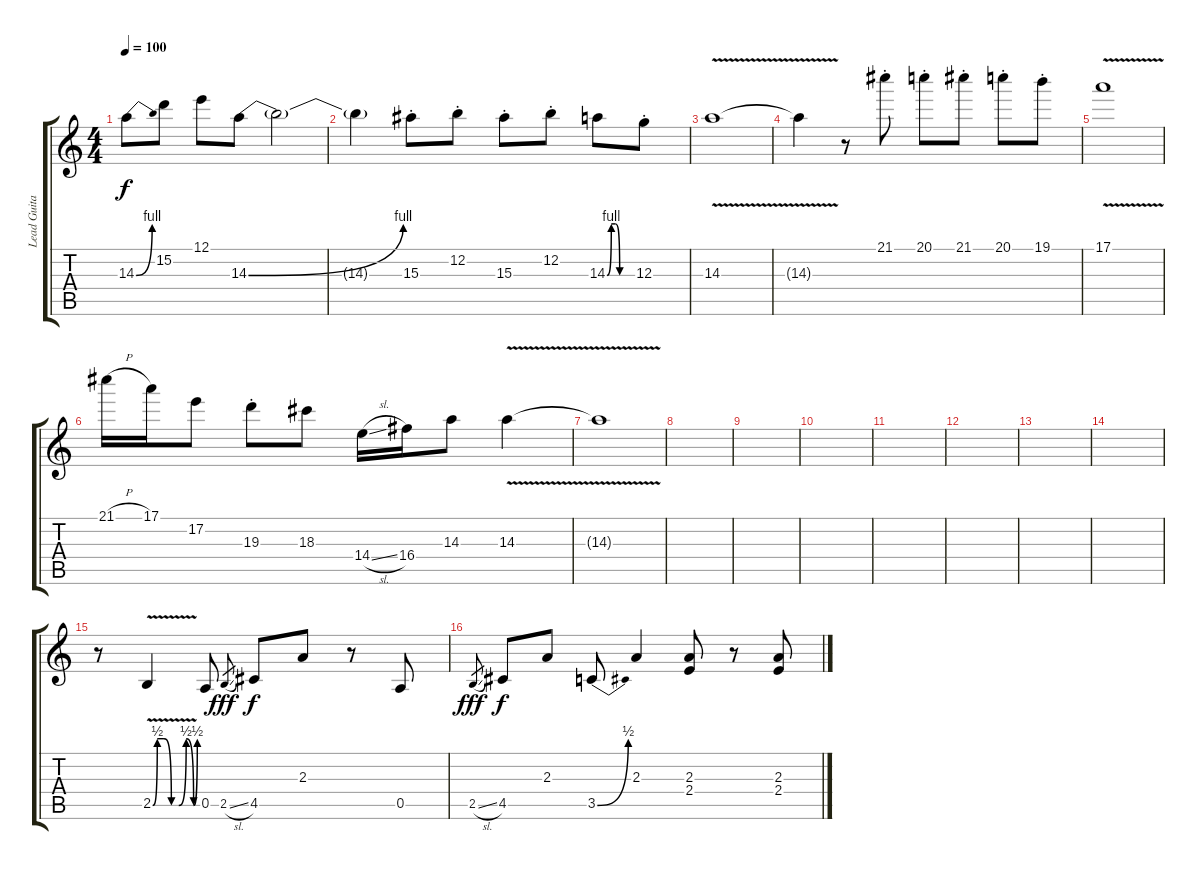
\track ("Lead Guitar" "Lead Guita") {instrument overdrivenguitar}
\staff {score tabs}
\tuning (E4 B3 G3 D3 A2 E2) {hide}
\ts (4 4)
\tempo 100
\clef g2
\ks c
14.3{be (bend 0 0 60 4)}.8{dy f} 15.2.8 12.1.8 14.3{be (bend 0 0 60 4)}.8 14.3{t}.2 |
14.3{t}.4 15.3{st}.8 12.2{st}.8 15.3{st}.8 12.2{st}.8 14.3{be (custom 0 0 10 4 20 4 30 0 60 0)}.8 12.3{st}.8 |
14.3{v}.1 |
14.3{t}.4 r.8 21.1{st}.8 20.1{st}.8 21.1{st}.8 20.1{st}.8 19.1{st}.8 |
17.1{v}.1 |
21.1{h}.16 17.1.16 17.2.8 19.3{st}.8 18.3.8 14.4{sl}.16 16.4.16 14.3.8 14.3{v}.4 |
14.3{t}.1 |
|
|
|
|
|
|
|
r.8 2.5{be (custom 0 0 6 2 15 2 25 0 35 0 45 2 55 0 60 2) v}.4 0.5.8 2.5{sl}.8{gr dy fff} 4.5.8{dy f} 2.3.8 r.8 0.5.8 |
2.5{sl}.8{gr dy fff} 4.5.8{dy f} 2.3.8 3.5{be (bend 0 0 60 2)}.8 2.3.4 (2.3 2.4).8 r.8 (2.3 2.4).8
